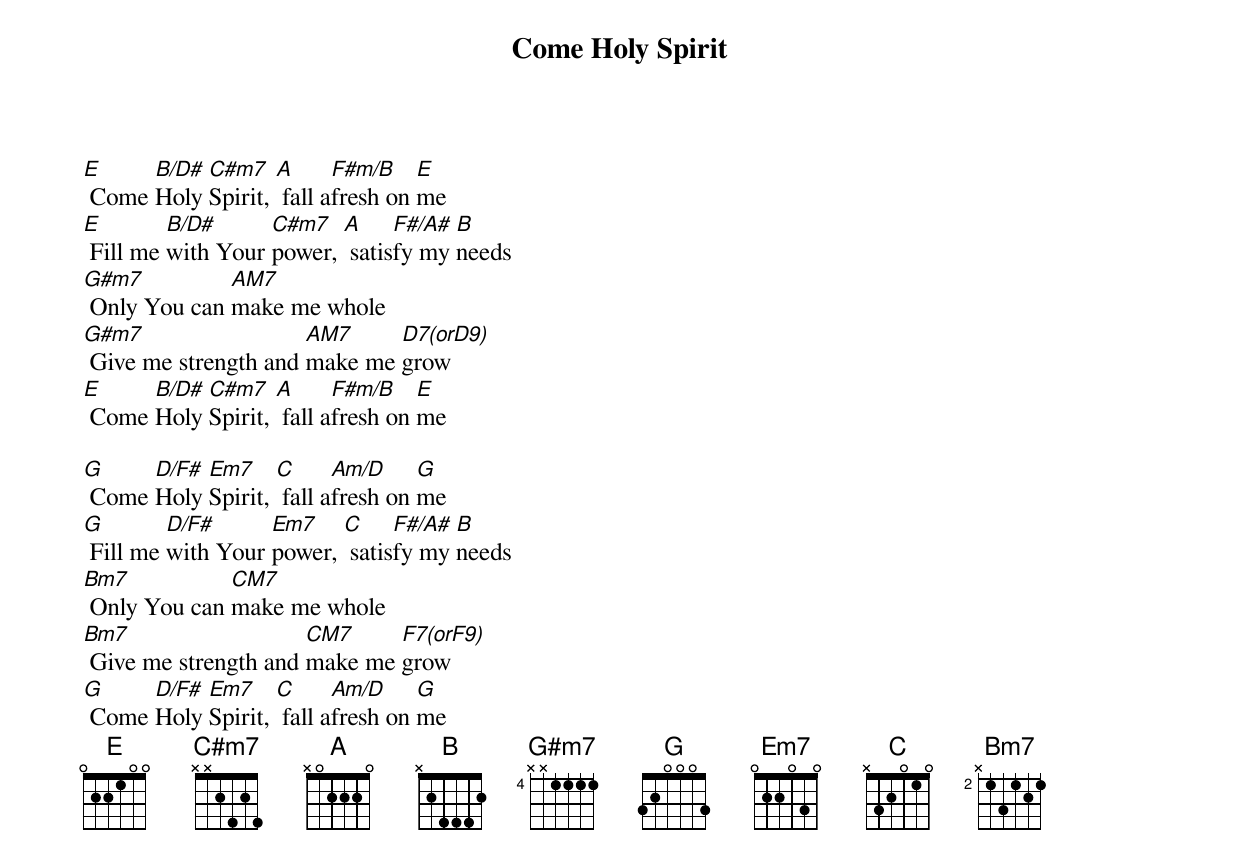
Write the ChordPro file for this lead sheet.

{title: Come Holy Spirit}
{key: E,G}
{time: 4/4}
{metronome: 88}
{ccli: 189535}
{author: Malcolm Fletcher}
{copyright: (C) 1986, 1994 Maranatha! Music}

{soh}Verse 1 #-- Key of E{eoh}
[E] Come [B/D#]Holy [C#m7]Spirit, [A] fall a[F#m/B]fresh on [E]me
[E] Fill me [B/D#]with Your [C#m7]power, [A] satis[F#/A#]fy my [B]needs
[G#m7] Only You can [AM7]make me whole
[G#m7] Give me strength and [AM7]make me [D7(orD9)]grow
[E] Come [B/D#]Holy [C#m7]Spirit, [A] fall a[F#m/B]fresh on [E]me

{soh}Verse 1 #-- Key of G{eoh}
[G] Come [D/F#]Holy [Em7]Spirit, [C] fall a[Am/D]fresh on [G]me
[G] Fill me [D/F#]with Your [Em7]power, [C] satis[F#/A#]fy my [B]needs
[Bm7] Only You can [CM7]make me whole
[Bm7] Give me strength and [CM7]make me [F7(orF9)]grow
[G] Come [D/F#]Holy [Em7]Spirit, [C] fall a[Am/D]fresh on [G]me
